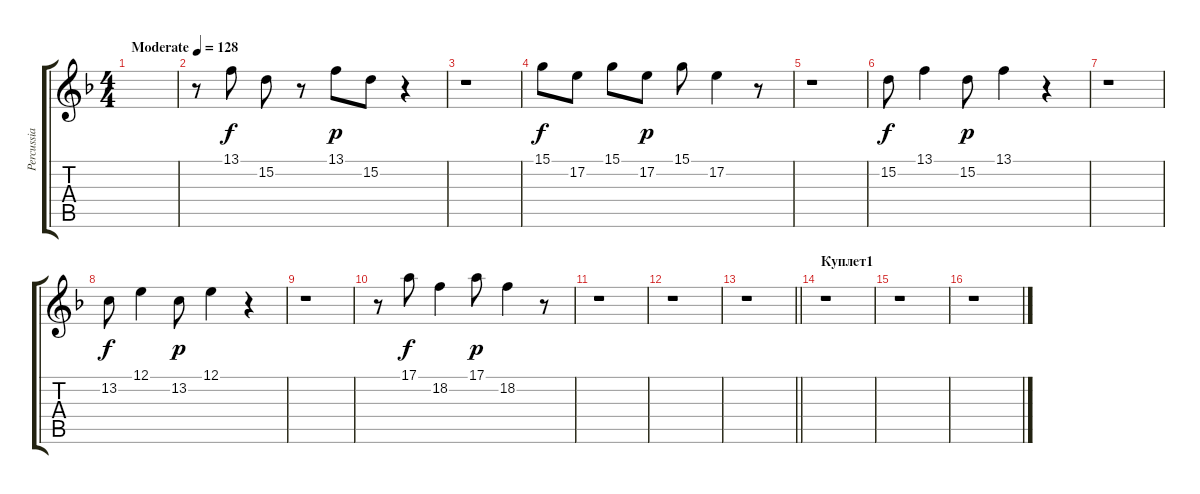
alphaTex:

\track ("Percussia" "Percussia") {instrument xylophone}
\staff {score tabs}
\tuning (E4 B3 G3 D3 A2 E2) {hide}
\ts (4 4)
\tempo (128 "Moderate")
\clef g2
\ks dminor
|
r.8 13.1.8 15.2.8 r.8 13.1.8{dy p} 15.2.8 r.4 |
r.1 |
15.1.8{dy f} 17.2.8 15.1.8 17.2.8{dy p} 15.1.8 17.2.4 r.8 |
r.1 |
15.2.8{dy f} 13.1.4 15.2.8{dy p} 13.1.4 r.4 |
r.1 |
13.2.8{dy f} 12.1.4 13.2.8{dy p} 12.1.4 r.4 |
r.1 |
r.8 17.1.8{dy f} 18.2.4 17.1.8{dy p} 18.2.4 r.8 |
r.1 |
r.1 |
\barLineRight lightlight
r.1 |
\section ("" "Куплет1")
r.1 |
r.1 |
r.1
